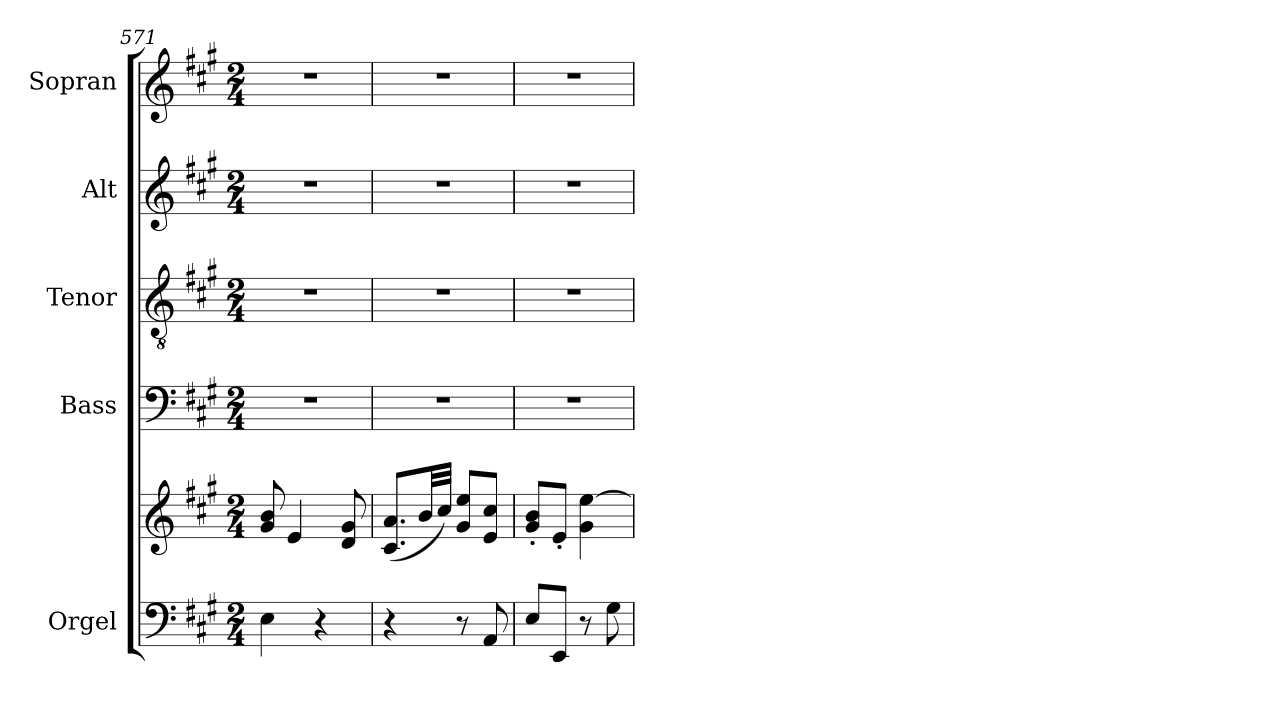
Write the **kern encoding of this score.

**kern	**kern	**kern	**kern	**kern	**kern
*part5	*part5	*part4	*part3	*part2	*part1
*staff6	*staff5	*staff4	*staff3	*staff2	*staff1
*I"Orgel	*	*I"Bass	*I"Tenor	*I"Alt	*I"Sopran
*I'Org.	*	*I'B.	*I'T.	*I'A.	*I'S.
*clefF4	*clefG2	*clefF4	*clefGv2	*clefG2	*clefG2
*k[f#c#g#]	*k[f#c#g#]	*k[f#c#g#]	*k[f#c#g#]	*k[f#c#g#]	*k[f#c#g#]
*A:	*A:	*A:	*A:	*A:	*A:
*M2/4	*M2/4	*M2/4	*M2/4	*M2/4	*M2/4
=571	=571	=571	=571	=571	=571
4E\	8g#/ 8b/	2r	2r	2r	2r
.	4e/	.	.	.	.
4r	.	.	.	.	.
.	8d/ 8g#/	.	.	.	.
=572	=572	=572	=572	=572	=572
4r	(<8.c#/ 8.a/L	2r	2r	2r	2r
.	32b/LL	.	.	.	.
.	32cc#/JJJ)	.	.	.	.
8r	8g#/ 8ee/L	.	.	.	.
8AA/	8e/ 8cc#/J	.	.	.	.
=573	=573	=573	=573	=573	=573
8E/L	8g#/'< 8b/'<L	2r	2r	2r	2r
8EE/J	8e'</J	.	.	.	.
8r	4g#\ [4ee\	.	.	.	.
8G#\	.	.	.	.	.
=	=	=	=	=	=
*-	*-	*-	*-	*-	*-
